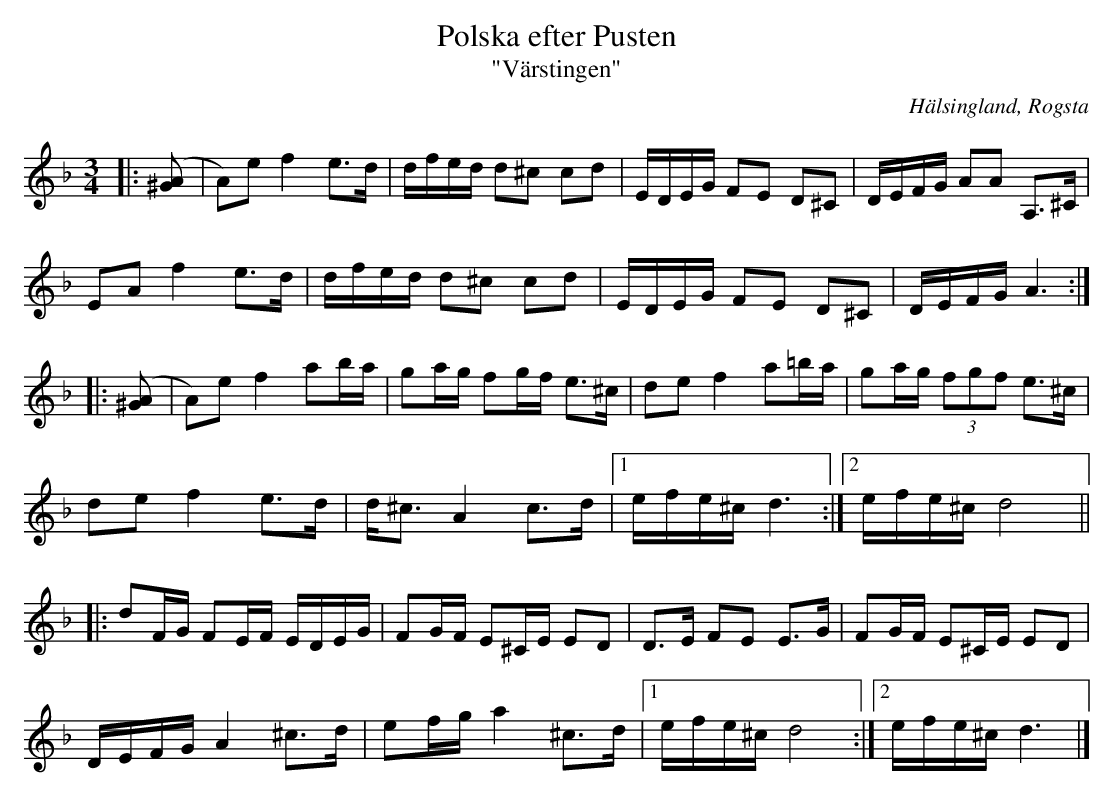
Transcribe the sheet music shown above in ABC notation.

X:1
T:Polska efter Pusten
T:"Värstingen"
O:Hälsingland, Rogsta
M:3/4
L:1/8
K:Dm
|:([^GA] | A)e f2 e>d | d/f/e/d/ d^c cd | E/D/E/G/ FE D^C | D/E/F/G/ AA A,>^C |
EA f2 e>d | d/f/e/d/ d^c cd | E/D/E/G/ FE D^C | D/E/F/G/ A3 :|
|: ([^GA] | A)e f2 ab/a/ | ga/g/ fg/f/ e>^c | de f2 a=b/a/ | ga/g/ (3fgf e>^c |
de f2 e>d | d<^c A2 c>d |1 e/f/e/^c/ d3 :|2 e/f/e/^c/ d4 ||
|: dF/G/ FE/F/ E/D/E/G/ | FG/F/ E^C/E/ ED | D>E FE E>G | FG/F/ E^C/E/ ED |
D/E/F/G/ A2 ^c>d | ef/g/ a2 ^c>d |1 e/f/e/^c/ d4 :|2 e/f/e/^c/ d3 |]
